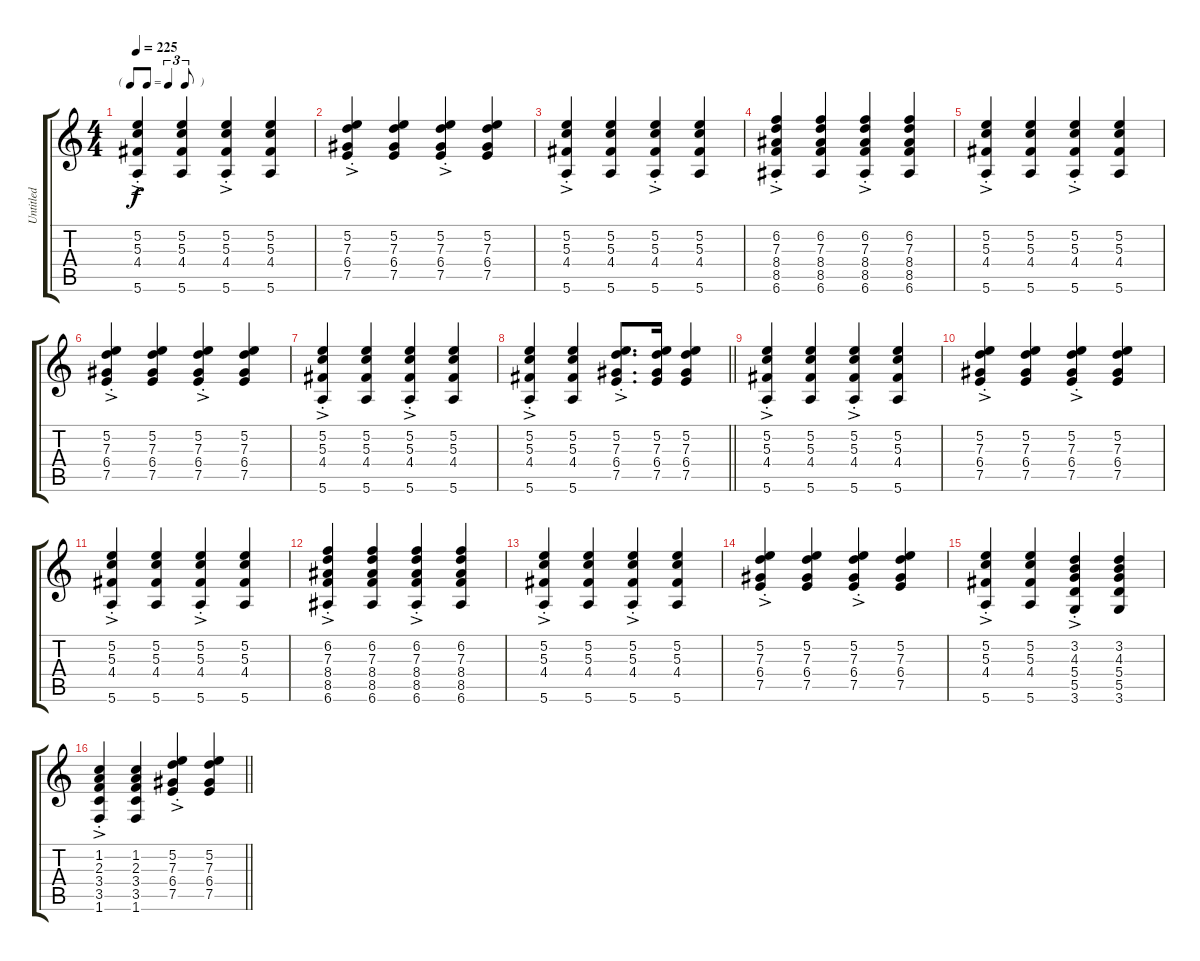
\track ("Untitled" "Untitled") {instrument acousticguitarnylon}
\staff {score tabs}
\tuning (E4 B3 G3 D3 A2 E2) {hide}
\ts (4 4)
\tf triplet8th
\tempo 225
\clef g2
\ks c
(5.2{ac st} 5.3{ac st} 4.4{ac st} 5.6{ac st}).4{dy f} (5.2 5.3 4.4 5.6).4 (5.2{ac st} 5.3{ac st} 4.4{ac st} 5.6{ac st}).4 (5.2 5.3 4.4 5.6).4 |
(5.2{ac st} 7.3{ac st} 6.4{ac st} 7.5{ac st}).4 (5.2 7.3 6.4 7.5).4 (5.2{ac st} 7.3{ac st} 6.4{ac st} 7.5{ac st}).4 (5.2 7.3 6.4 7.5).4 |
(5.2{ac st} 5.3{ac st} 4.4{ac st} 5.6{ac st}).4 (5.2 5.3 4.4 5.6).4 (5.2{ac st} 5.3{ac st} 4.4{ac st} 5.6{ac st}).4 (5.2 5.3 4.4 5.6).4 |
(6.2{ac st} 7.3{ac st} 8.4{ac st} 8.5{ac st} 6.6{ac st}).4 (6.2 7.3 8.4 8.5 6.6).4 (6.2{ac st} 7.3{ac st} 8.4{ac st} 8.5{ac st} 6.6{ac st}).4 (6.2 7.3 8.4 8.5 6.6).4 |
(5.2{ac st} 5.3{ac st} 4.4{ac st} 5.6{ac st}).4 (5.2 5.3 4.4 5.6).4 (5.2{ac st} 5.3{ac st} 4.4{ac st} 5.6{ac st}).4 (5.2 5.3 4.4 5.6).4 |
(5.2{ac st} 7.3{ac st} 6.4{ac st} 7.5{ac st}).4 (5.2 7.3 6.4 7.5).4 (5.2{ac st} 7.3{ac st} 6.4{ac st} 7.5{ac st}).4 (5.2 7.3 6.4 7.5).4 |
(5.2{ac st} 5.3{ac st} 4.4{ac st} 5.6{ac st}).4 (5.2 5.3 4.4 5.6).4 (5.2{ac st} 5.3{ac st} 4.4{ac st} 5.6{ac st}).4 (5.2 5.3 4.4 5.6).4 |
\barLineRight lightlight
(5.2{ac st} 5.3{ac st} 4.4{ac st} 5.6{ac st}).4 (5.2 5.3 4.4 5.6).4 (5.2{ac st} 7.3{ac st} 6.4{ac st} 7.5{ac st}).8{d} (5.2 7.3 6.4 7.5).16 (5.2 7.3 6.4 7.5).4 |
(5.2{ac st} 5.3{ac st} 4.4{ac st} 5.6{ac st}).4 (5.2 5.3 4.4 5.6).4 (5.2{ac st} 5.3{ac st} 4.4{ac st} 5.6{ac st}).4 (5.2 5.3 4.4 5.6).4 |
(5.2{ac st} 7.3{ac st} 6.4{ac st} 7.5{ac st}).4 (5.2 7.3 6.4 7.5).4 (5.2{ac st} 7.3{ac st} 6.4{ac st} 7.5{ac st}).4 (5.2 7.3 6.4 7.5).4 |
(5.2{ac st} 5.3{ac st} 4.4{ac st} 5.6{ac st}).4 (5.2 5.3 4.4 5.6).4 (5.2{ac st} 5.3{ac st} 4.4{ac st} 5.6{ac st}).4 (5.2 5.3 4.4 5.6).4 |
(6.2{ac st} 7.3{ac st} 8.4{ac st} 8.5{ac st} 6.6{ac st}).4 (6.2 7.3 8.4 8.5 6.6).4 (6.2{ac st} 7.3{ac st} 8.4{ac st} 8.5{ac st} 6.6{ac st}).4 (6.2 7.3 8.4 8.5 6.6).4 |
(5.2{ac st} 5.3{ac st} 4.4{ac st} 5.6{ac st}).4 (5.2 5.3 4.4 5.6).4 (5.2{ac st} 5.3{ac st} 4.4{ac st} 5.6{ac st}).4 (5.2 5.3 4.4 5.6).4 |
(5.2{ac st} 7.3{ac st} 6.4{ac st} 7.5{ac st}).4 (5.2 7.3 6.4 7.5).4 (5.2{ac st} 7.3{ac st} 6.4{ac st} 7.5{ac st}).4 (5.2 7.3 6.4 7.5).4 |
(5.2{ac st} 5.3{ac st} 4.4{ac st} 5.6{ac st}).4 (5.2 5.3 4.4 5.6).4 (3.2{ac st} 4.3{ac st} 5.4{ac st} 5.5{ac st} 3.6{ac st}).4 (3.2 4.3 5.4 5.5 3.6).4 |
\barLineRight lightlight
(1.2{ac st} 2.3{ac st} 3.4{ac st} 3.5{ac st} 1.6{ac st}).4 (1.2 2.3 3.4 3.5 1.6).4 (5.2{ac st} 7.3{ac st} 6.4{ac st} 7.5{ac st}).4 (5.2 7.3 6.4 7.5).4
